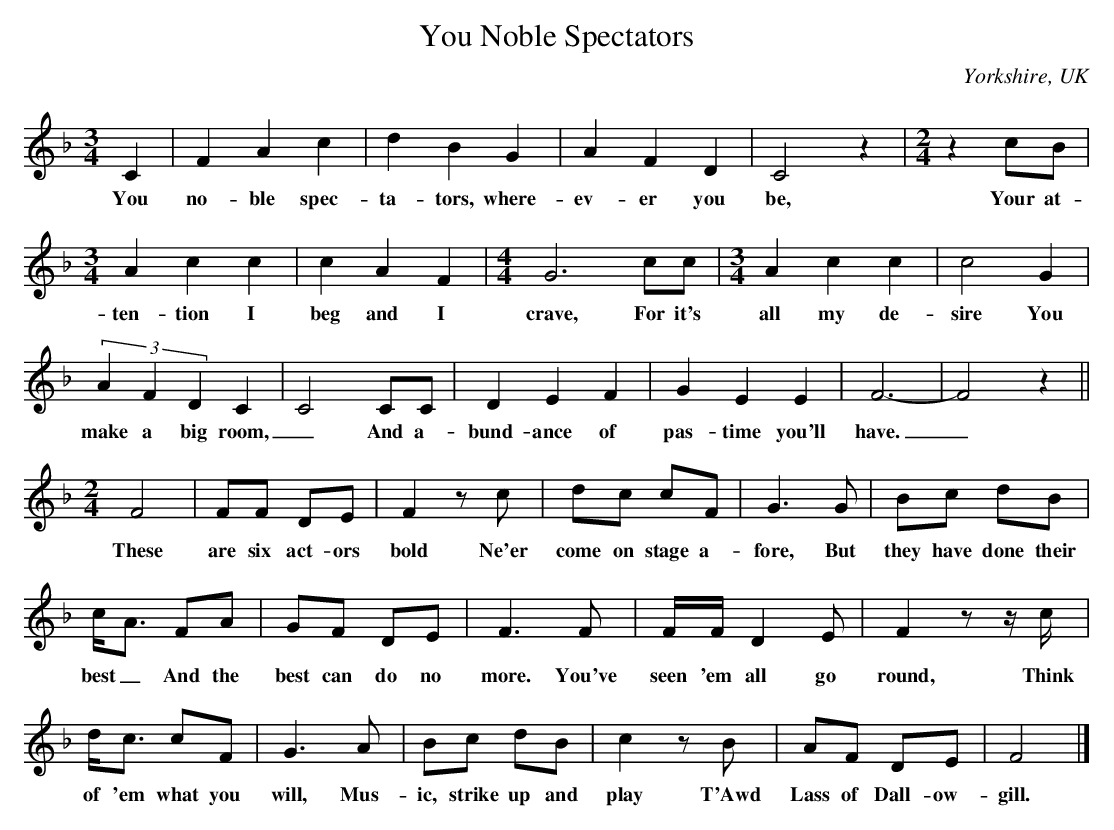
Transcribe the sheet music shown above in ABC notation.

X:1
T:You Noble Spectators
O:Yorkshire, UK
M:3/4
L:1/8
K:F
C2|F2 A2 c2|d2 B2 G2|A2 F2 D2|C4 z2|[M:2/4]z2cB|
w:You no- ble spec- ta- tors, where- ev- er you be, Your at-
[M:3/4]A2 c2 c2|c2 A2 F2|[M:4/4]G6 cc|[M:3/4]A2 c2 c2|c4 G2|
w: ten- tion I beg and I crave, For it's all my de- sire You
(3A2 F2 D2 C2|C4 CC|D2 E2 F2|G2 E2 E2|F6-|F4 z2||
w: make a big room,_ And a- bund- ance of pas- time you'll have._
[M:2/4]F4|FF DE|F2 zc|dc cF|G3 G|Bc dB|
w: These are six act- ors bold Ne'er come on stage a- fore, But they have done their
c/A3/2 FA|GF DE|F3 F|F/F/ D2 E|F2 zz/c/|
w: best_ And the best can do no more. You've seen 'em all go round, Think
d/c3/2 cF|G3 A|Bc dB|c2 zB|AF DE|F4|]
w: of 'em what you will, Mus- ic, strike up and play T'Awd Lass of Dall- ow- gill.
